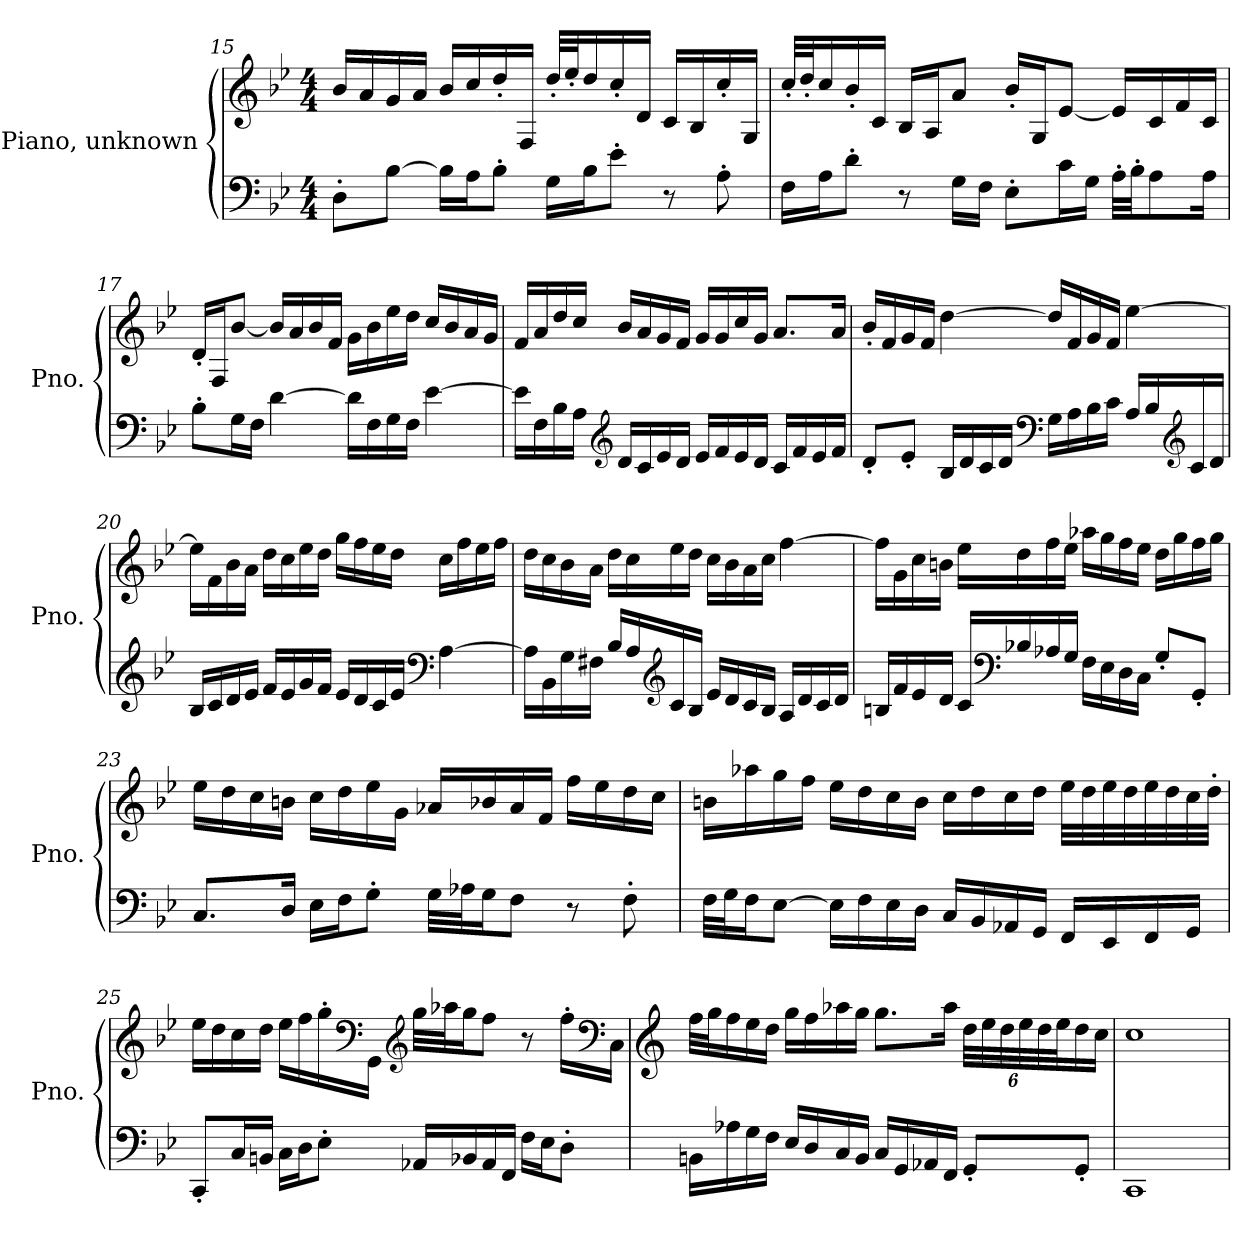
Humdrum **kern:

**kern	**kern
*part1	*part1
*staff2	*staff1
*I"Piano, unknown	*
*I'Pno.	*
!!LO:LB:g=z
*clefF4	*clefG2
*k[b-e-]	*k[b-e-]
*M4/4	*M4/4
=15	=15
8D'\L	16b-/LL
.	16a/
[8B-\J	16g/
.	16a/JJ
16B-\LL]	16b-/LL
16A\J	16cc/
8B-'\J	16dd'/
.	16F/JJ
16G\LL	32dd'/LLL
.	32ee-'/J
16B-\J	16dd/
8e-'\J	16cc'/
.	16d/JJ
8r	16c/LL
.	16B-/
8A'\	16cc'/
.	16G/JJ
=16	=16
16F\LL	32cc'/LLL
.	32dd'/J
16A\J	16cc/
8d'\J	16b-'/
.	16c/JJ
8r	16B-/LL
.	16A/J
16G\LL	8a/J
16F\JJ	.
8E-'\L	16b-'/LL
.	16G/J
16c\L	[8e-/J
16G\JJ	.
32A'\LLL	16e-/LL]
32B-'\JJ	.
8A\	16c/
.	16f/
16A\Jk	16c/JJ
!!LO:LB:g=z
=17	=17
8B-'\L	16d'/LL
.	16F/J
16G\L	[8b-/J
16F\JJ	.
[4d\	16b-/LL]
.	16a/
.	16b-/
.	16f/JJ
16d\LL]	16g\LL
16F\	16b-\
16G\	16ee-\
16F\JJ	16dd\JJ
[4e-\	16cc/LL
.	16b-/
.	16a/
.	16g/JJ
=18	=18
16e-\LL]	16f/LL
16F\	16a/
16B-\	16dd/
16A\JJ	16cc/JJ
*clefG2	*
16d/LL	16b-/LL
16c/	16a/
16e-/	16g/
16d/JJ	16f/JJ
16e-/LL	16g/LL
16f/	16g/
16e-/	16cc/
16d/JJ	16g/JJ
16c/LL	8.a/L
16f/	.
16e-/	.
16f/JJ	16a/Jk
!!LO:LB:g=z
=19	=19
8d'/L	16b-'/LL
.	16f/
8e-'/J	16g/
.	16f/JJ
16B-/LL	[4dd\
16d/	.
16c/	.
16d/JJ	.
*clefF4	*
16G\LL	16dd/LL]
16A\	16f/
16B-\	16g/
16c\JJ	16f/JJ
16A/LL	[4ee-\
16B-/	.
*clefG2	*
16c/	.
16d/JJ	.
=20	=20
16B-/LL	16ee-\LL]
16c/	16f\
16d/	16b-\
16e-/JJ	16a\JJ
16f/LL	16dd\LL
16e-/	16cc\
16g/	16ee-\
16f/JJ	16dd\JJ
16e-/LL	16gg\LL
16d/	16ff\
16c/	16ee-\
16e-/JJ	16dd\JJ
*clefF4	*
[4A\	16cc\LL
.	16ff\
.	16ee-\
.	16ff\JJ
!!LO:LB:g=z
=21	=21
16A\LL]	16dd\LL
16BB-\	16cc\
16G\	16b-\
16F#X\JJ	16a\JJ
16B-/LL	16dd\LL
16A/	16cc\
*clefG2	*
16c/	16ee-\
16B-/JJ	16dd\JJ
16e-/LL	16cc\LL
16d/	16b-\
16c/	16a\
16B-/JJ	16cc\JJ
16A/LL	[4ff\
16d/	.
16c/	.
16d/JJ	.
=22	=22
16Bn/LL	16ff\LL]
16f/	16g\
16e-/	16cc\
16d/JJ	16bn\JJ
16c/LL	16ee-\LL
*clefF4	*
16B-X/	16dd\
16A-X/	16ff\
16G/JJ	16ee-\JJ
16F\LL	16aa-X\LL
16E-\	16gg\
16D\	16ff\
16C\JJ	16ee-\JJ
8G'/L	16dd\LL
.	16gg\
8GG'/J	16ff\
.	16gg\JJ
!!LO:LB:g=z
=23	=23
8.C/L	16ee-\LL
.	16dd\
.	16cc\
16D/Jk	16bn\JJ
16E-\LL	16cc\LL
16F\J	16dd\
8G'\J	16ee-\
.	16g\JJ
32G\LLL	16a-X/LL
32A-X\J	.
16G\J	16b-X/
8F\J	16a-/
.	16f/JJ
8r	16ff\LL
.	16ee-\
8F'\	16dd\
.	16cc\JJ
=24	=24
32F\LLL	16bn\LL
32G\J	.
16F\J	16aa-X\
[8E-\J	16gg\
.	16ff\JJ
16E-\LL]	16ee-\LL
16F\	16dd\
16E-\	16cc\
16D\JJ	16b\JJ
16C/LL	16cc\LL
16BB-/	16dd\
16AA-X/	16cc\
16GG/JJ	16dd\JJ
16FF/LL	32ee-\LLL
.	32dd\
16EE-/	32ee-\
.	32dd\
16FF/	32ee-\
.	32dd\
16GG/JJ	32cc\
.	32dd'\JJJ
!!LO:PB:g=z
=25	=25
8CC'/L	16ee-\LL
.	16dd\
16C/L	16cc\
16BBn/JJ	16dd\JJ
16C\LL	16ee-\LL
16D\J	16ff\
8E-'\J	16gg'\
*	*clefF4
.	16GG\JJ
*	*clefG2
16AA-X/LL	32gg\LLL
.	32aa-X\J
16BB-X/	16gg\J
16AA-/	8ff\J
16FF/JJ	.
16F\LL	8r
16E-\J	.
8D'\J	16ff'\LL
*	*clefF4
.	16C\JJ
=26	=26
*	*clefG2
16BBn\LL	32ff\LLL
.	32gg\J
16A-X\	16ff\
16G\	16ee-\
16F\JJ	16dd\JJ
16E-/LL	16gg\LL
16D/	16ff\
16C/	16aa-X\
16BB/JJ	16gg\JJ
16C/LL	8.gg\L
16GG/	.
16AA-X/	.
16FF/JJ	16aa-\Jk
*	*Xbrackettup
8GG'/L	48dd\LLL
.	48ee-\
.	48dd\
.	48ee-\
.	48dd\
.	48ee-\J
8GG'/J	16dd\
.	16cc\JJ
!!LO:LB:g=z
=27	=27
1CC	1cc
=	=
*-	*-
